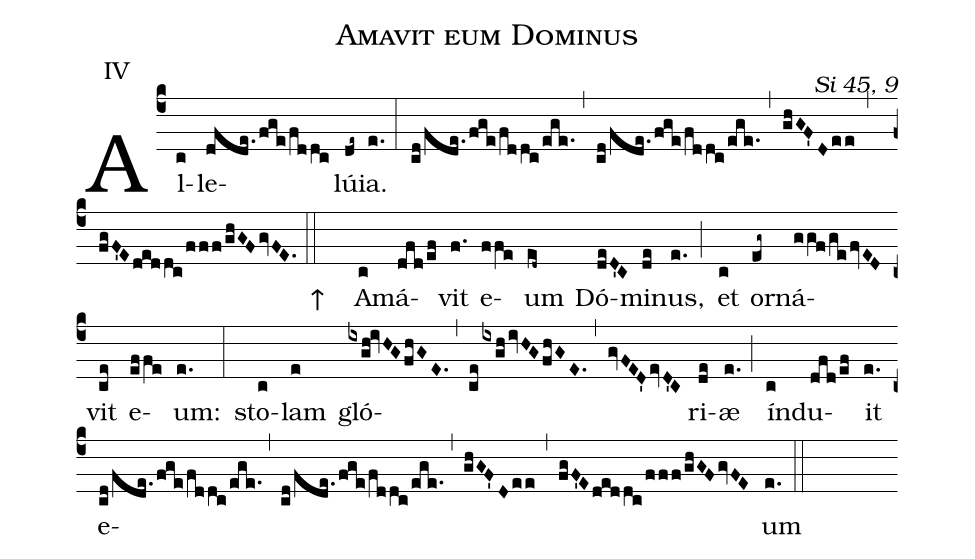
name:Amavit eum Dominus;
commentary:Si 45, 9;
mode:IV;
%%
(c4) Al(c)le(dfde.fge/fd/dc)lú(de~)ia.(e.) (:) (cd/fde.fge/fd/dc/ege.) (,) (cd/fde.fge/fd/dc/ege.) (,) (ghGF'Dee) (,) (fgF'Eded/dc/fff/ghGFgvFE.) (::) ()↑() A(c)má(dfd/ef)vit(f.) e(f/fe)um(ed~) Dó(deD'C)mi(de)nus,(e.) (;) et(c) or(eg~)ná(g/gf/ge/fvED)vit(ce) e(ef/fe)um:(e.) (:) sto(c)lam(e) gló(ixgh!ivHGfhGE.)(,)(ce/ixgh/ivHGfhGE.)(,)(gvFED'evD'C)ri(de)æ(e.) (;) ín(c)du(dfd/ef)it(e.) e(cd/fde.fge/fd/dc/ege.)(,)(cd/fde.fge/fd/dc/ege.)(,)(ghGF'Dee)(,)(fgF'Eded/dc/fff/ghGFgvFE)um(e.) (::)
